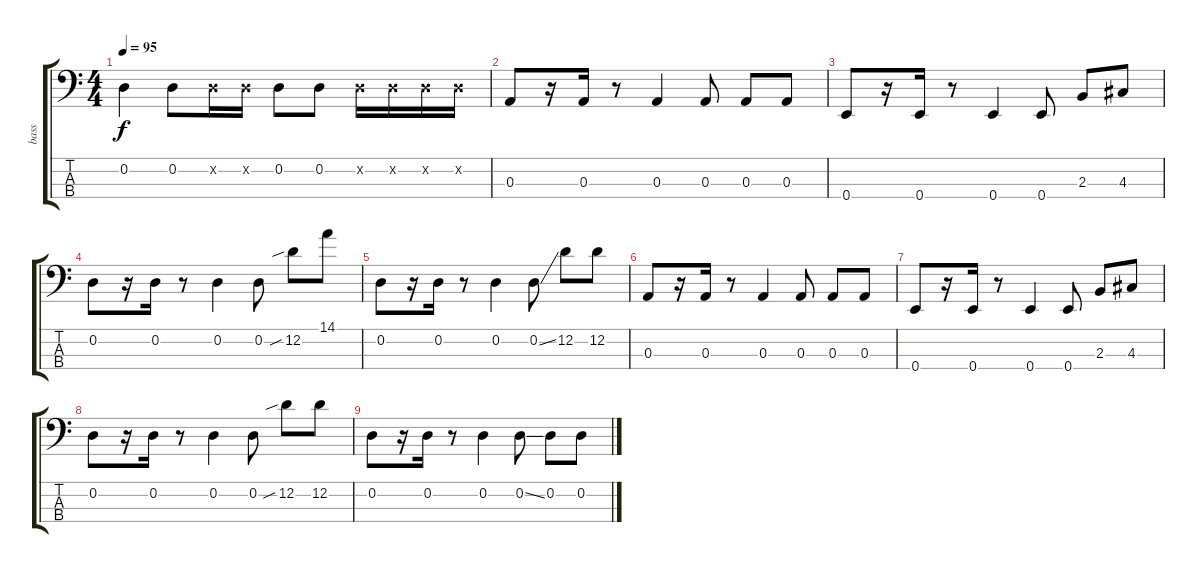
\track ("bass" "bass") {instrument electricbassfinger}
\staff {score tabs}
\tuning (G2 D2 A1 E1) {hide}
\ts (4 4)
\tempo 95
\clef f4
\ks c
0.2{t}.4{dy f} 0.2.8 0.2{x}.16 0.2{x}.16 0.2.8 0.2.8 0.2{x}.16 0.2{x}.16 0.2{x}.16 0.2{x}.16 |
0.3.8 r.16 0.3.16 r.8 0.3.4 0.3.8 0.3.8 0.3.8 |
0.4.8 r.16 0.4.16 r.8 0.4.4 0.4.8 2.3.8 4.3.8 |
0.2.8 r.16 0.2.16 r.8 0.2.4 0.2.8 12.2{sib}.8 14.1.8 |
0.2.8 r.16 0.2.16 r.8 0.2.4 0.2{ss}.8 12.2.8 12.2.8 |
0.3.8 r.16 0.3.16 r.8 0.3.4 0.3.8 0.3.8 0.3.8 |
0.4.8 r.16 0.4.16 r.8 0.4.4 0.4.8 2.3.8 4.3.8 |
0.2.8 r.16 0.2.16 r.8 0.2.4 0.2.8 12.2{sib}.8 12.2.8 |
0.2.8 r.16 0.2.16 r.8 0.2.4 0.2{ss}.8 0.2.8 0.2.8
